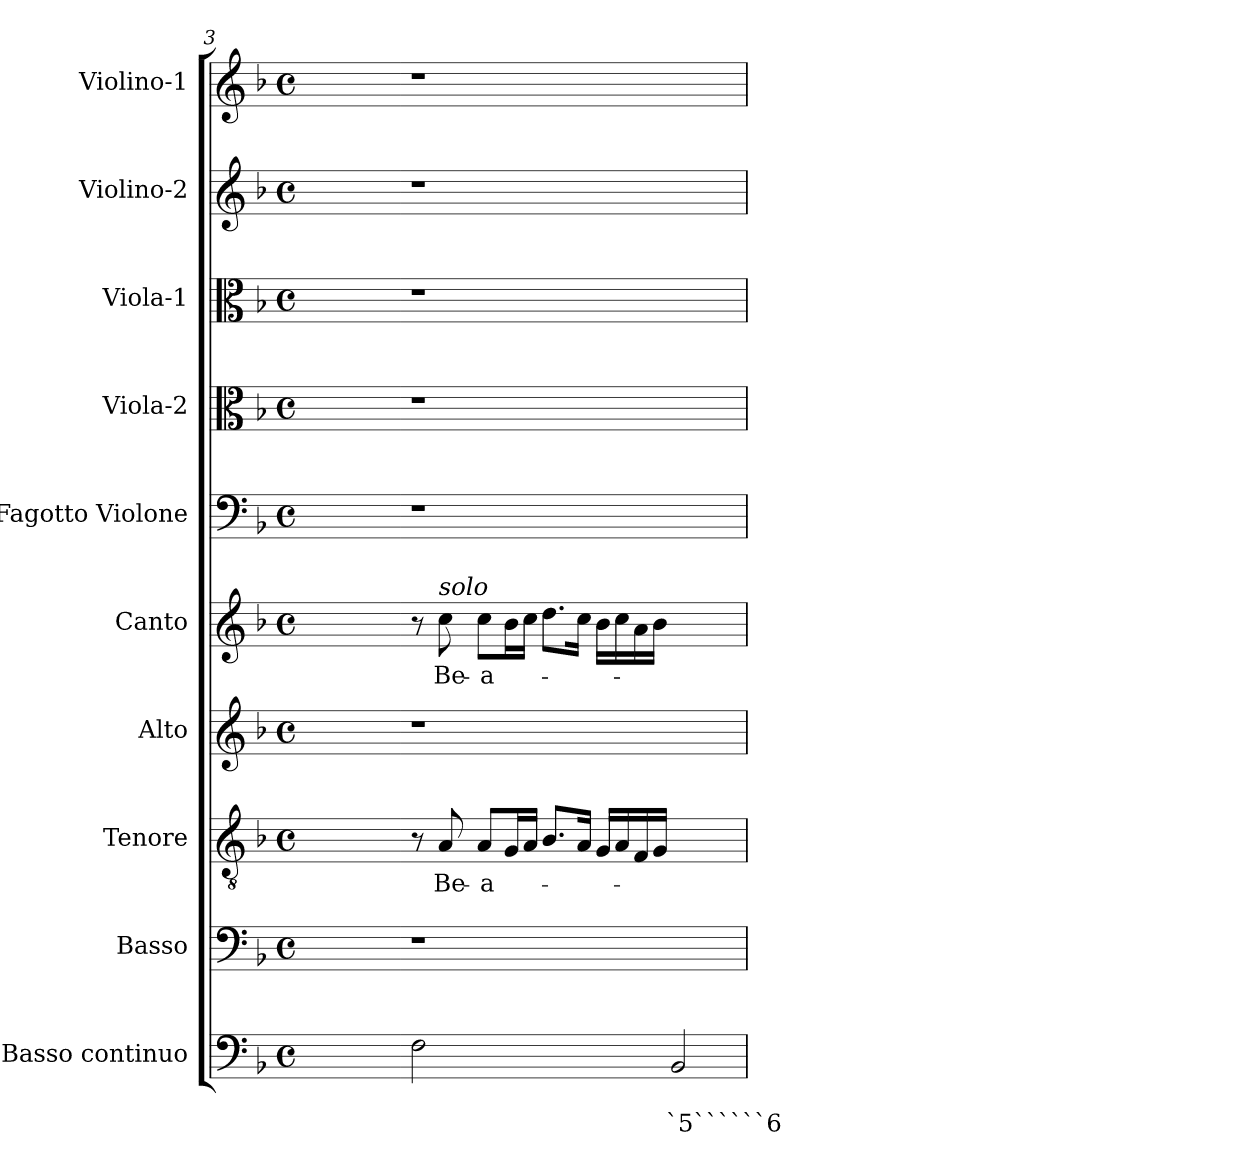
**kern	**text	**text	**kern	**kern	**text	**kern	**kern	**text	**kern	**kern	**kern	**kern	**kern
*part10	*part10	*part10	*part9	*part8	*part8	*part7	*part6	*part6	*part5	*part4	*part3	*part2	*part1
*staff10	*staff10	*staff10	*staff9	*staff8	*staff8	*staff7	*staff6	*staff6	*staff5	*staff4	*staff3	*staff2	*staff1
*I"Basso continuo	*	*	*I"Basso	*I"Tenore	*	*I"Alto	*I"Canto	*	*I"Fagotto Violone	*I"Viola-2	*I"Viola-1	*I"Violino-2	*I"Violino-1
*I'BC	*	*	*I'B	*I'T	*	*I'A	*I'C	*	*I'Fg	*I'Va2	*I'Va1	*I'Vi2	*I'Vi1
*clefF4	*	*	*clefF4	*clefGv2	*	*clefG2	*clefG2	*	*clefF4	*clefC3	*clefC3	*clefG2	*clefG2
*k[b-]	*	*	*k[b-]	*k[b-]	*	*k[b-]	*k[b-]	*	*k[b-]	*k[b-]	*k[b-]	*k[b-]	*k[b-]
*F:	*	*	*F:	*F:	*	*F:	*F:	*	*F:	*F:	*F:	*F:	*F:
*M4/4	*	*	*M4/4	*M4/4	*	*M4/4	*M4/4	*	*M4/4	*M4/4	*M4/4	*M4/4	*M4/4
*met(c)	*	*	*met(c)	*met(c)	*	*met(c)	*met(c)	*	*met(c)	*met(c)	*met(c)	*met(c)	*met(c)
=3	=3	=3	=3	=3	=3	=3	=3	=3	=3	=3	=3	=3	=3
1ryy	.	.	1ryy	1ryy	.	1ryy	1ryy	.	1ryy	1ryy	1ryy	1ryy	1ryy
=3X1-	=3X1-	=3X1-	=3X1-	=3X1-	=3X1-	=3X1-	=3X1-	=3X1-	=3X1-	=3X1-	=3X1-	=3X1-	=3X1-
2F\	.	.	1r	8r	.	1r	8r	.	1r	1r	1r	1r	1r
!	!	!	!	!	!LO:LY:b	!	!	!	!	!	!	!	!
!	!	!	!	!	!	!	!LO:TX:a:i:t=solo	!	!	!	!	!	!
!	!	!	!	!	!	!	!	!LO:LY:b	!	!	!	!	!
.	.	.	.	8A/	Be-	.	8cc\	Be-	.	.	.	.	.
!	!	!	!	!	!LO:LY:b	!	!	!	!	!	!	!	!
!	!	!	!	!	!	!	!	!LO:LY:b	!	!	!	!	!
.	.	.	.	8A/L	-a-	.	8cc\L	-a-	.	.	.	.	.
.	.	.	.	16G/L	.	.	16b-\L	.	.	.	.	.	.
.	.	.	.	16A/JJ	.	.	16cc\JJ	.	.	.	.	.	.
2ryy	.	.	.	8.B-/L	.	.	8.dd\L	.	.	.	.	.	.
.	.	.	.	16A/Jk	.	.	16cc\Jk	.	.	.	.	.	.
.	.	.	.	16G/LL	.	.	16b-\LL	.	.	.	.	.	.
.	.	.	.	16A/	.	.	16cc\	.	.	.	.	.	.
.	.	.	.	16F/	.	.	16a\	.	.	.	.	.	.
.	.	.	.	16G/JJ	.	.	16b-\JJ	.	.	.	.	.	.
!	!	!LO:LY:b	!	!	!	!	!	!	!	!	!	!	!
2BB-/	.	`5``````6	2ryy	2ryy	.	2ryy	2ryy	.	2ryy	2ryy	2ryy	2ryy	2ryy
=	=	=	=	=	=	=	=	=	=	=	=	=	=
*-	*-	*-	*-	*-	*-	*-	*-	*-	*-	*-	*-	*-	*-
